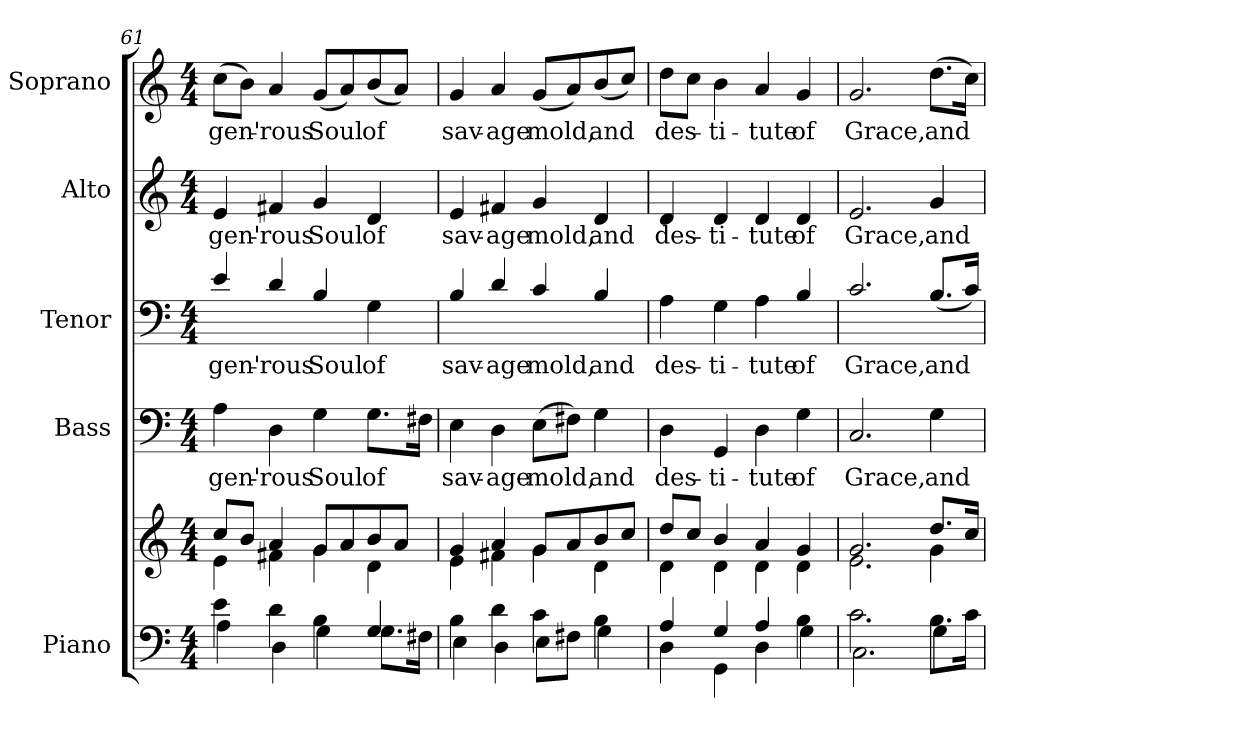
**kern	**kern	**kern	**text	**kern	**text	**kern	**text	**kern	**text
*part5	*part5	*part4	*part4	*part3	*part3	*part2	*part2	*part1	*part1
*staff6	*staff5	*staff4	*staff4	*staff3	*staff3	*staff2	*staff2	*staff1	*staff1
*I"Piano	*	*I"Bass	*	*I"Tenor	*	*I"Alto	*	*I"Soprano	*
*I'Pno.	*	*I'B.	*	*I'T.	*	*I'A.	*	*I'S.	*
!!LO:PB:g=z
*clefF4	*clefG2	*clefF4	*	*clefF4	*	*clefG2	*	*clefG2	*
*k[]	*k[]	*k[]	*	*k[]	*	*k[]	*	*k[]	*
*C:	*C:	*C:	*	*C:	*	*C:	*	*C:	*
*M4/4	*M4/4	*M4/4	*	*M4/4	*	*M4/4	*	*M4/4	*
=61	=61	=61	=61	=61	=61	=61	=61	=61	=61
*^	*^	*	*	*	*	*	*	*	*
!	!	!	!	!	!LO:LY:b:color=#000000	!	!	!	!	!	!
!	!	!	!	!	!	!	!LO:LY:b:color=#000000	!	!	!	!
!	!	!	!	!	!	!	!	!	!LO:LY:b:color=#000000	!	!
!	!	!	!	!	!	!	!	!	!	!	!LO:LY:b:color=#000000
4ei\	4Ai\	8cci/L	4ei\	4Ai\	-gen'-	4ei/	-gen'-	4ei/	-gen'-	(8cci\L	-gen'-
.	.	8bi/J	.	.	.	.	.	.	.	8bi\J)	.
!	!	!	!	!	!LO:LY:b:color=#000000	!	!	!	!	!	!
!	!	!	!	!	!	!	!LO:LY:b:color=#000000	!	!	!	!
!	!	!	!	!	!	!	!	!	!LO:LY:b:color=#000000	!	!
!	!	!	!	!	!	!	!	!	!	!	!LO:LY:b:color=#000000
4di\	4Di\	4ai/	4f#Xi\	4Di\	-rous	4di/	-rous	4f#Xi/	-rous	4ai/	-rous
!	!	!	!	!	!LO:LY:b:color=#000000	!	!	!	!	!	!
!	!	!	!	!	!	!	!LO:LY:b:color=#000000	!	!	!	!
!	!	!	!	!	!	!	!	!	!LO:LY:b:color=#000000	!	!
!	!	!	!	!	!	!	!	!	!	!	!LO:LY:b:color=#000000
4Bi\	4Gi\	8gi/L	4gi\	4Gi\	Soul	4Bi/	Soul	4gi/	Soul	(8gi/L	Soul
.	.	8ai/	.	.	.	.	.	.	.	8ai/)	.
!	!	!	!	!	!LO:LY:b:color=#000000	!	!	!	!	!	!
!	!	!	!	!	!	!	!LO:LY:b:color=#000000	!	!	!	!
!	!	!	!	!	!	!	!	!	!LO:LY:b:color=#000000	!	!
!	!	!	!	!	!	!	!	!	!	!	!LO:LY:b:color=#000000
4Gi/	8.Gi\L	8bi/	4di\	8.Gi\L	of	4Gi\	of	4di/	of	(8bi/	of
.	.	8ai/J	.	.	.	.	.	.	.	8ai/J)	.
.	16F#Xi\Jk	.	.	16F#Xi\Jk	.	.	.	.	.	.	.
=62	=62	=62	=62	=62	=62	=62	=62	=62	=62	=62	=62
!	!	!	!	!	!LO:LY:b:color=#000000	!	!	!	!	!	!
!	!	!	!	!	!	!	!LO:LY:b:color=#000000	!	!	!	!
!	!	!	!	!	!	!	!	!	!LO:LY:b:color=#000000	!	!
!	!	!	!	!	!	!	!	!	!	!	!LO:LY:b:color=#000000
4Bi\	4Ei\	4gi/	4ei\	4Ei\	sav-	4Bi/	sav-	4ei/	sav-	4gi/	sav-
!	!	!	!	!	!LO:LY:b:color=#000000	!	!	!	!	!	!
!	!	!	!	!	!	!	!LO:LY:b:color=#000000	!	!	!	!
!	!	!	!	!	!	!	!	!	!LO:LY:b:color=#000000	!	!
!	!	!	!	!	!	!	!	!	!	!	!LO:LY:b:color=#000000
4di\	4Di\	4ai/	4f#Xi\	4Di\	-age	4di/	-age	4f#Xi/	-age	4ai/	-age
!	!	!	!	!	!LO:LY:b:color=#000000	!	!	!	!	!	!
!	!	!	!	!	!	!	!LO:LY:b:color=#000000	!	!	!	!
!	!	!	!	!	!	!	!	!	!LO:LY:b:color=#000000	!	!
!	!	!	!	!	!	!	!	!	!	!	!LO:LY:b:color=#000000
4ci\	8Ei\L	8gi/L	4gi\	(8Ei\L	mold,	4ci/	mold,	4gi/	mold,	(8gi/L	mold,
.	8F#Xi\J	8ai/	.	8F#Xi\J)	.	.	.	.	.	8ai/)	.
!	!	!	!	!	!LO:LY:b:color=#000000	!	!	!	!	!	!
!	!	!	!	!	!	!	!LO:LY:b:color=#000000	!	!	!	!
!	!	!	!	!	!	!	!	!	!LO:LY:b:color=#000000	!	!
!	!	!	!	!	!	!	!	!	!	!	!LO:LY:b:color=#000000
4Bi\	4Gi\	8bi/	4di\	4Gi\	and	4Bi/	and	4di/	and	(8bi/	and
.	.	8cci/J	.	.	.	.	.	.	.	8cci/J)	.
=63	=63	=63	=63	=63	=63	=63	=63	=63	=63	=63	=63
!	!	!	!	!	!LO:LY:b:color=#000000	!	!	!	!	!	!
!	!	!	!	!	!	!	!LO:LY:b:color=#000000	!	!	!	!
!	!	!	!	!	!	!	!	!	!LO:LY:b:color=#000000	!	!
!	!	!	!	!	!	!	!	!	!	!	!LO:LY:b:color=#000000
4Ai/	4Di\	8ddi/L	4di\	4Di\	des-	4Ai\	des-	4di/	des-	8ddi\L	des-
.	.	8cci/J	.	.	.	.	.	.	.	8cci\J	.
!	!	!	!	!	!LO:LY:b:color=#000000	!	!	!	!	!	!
!	!	!	!	!	!	!	!LO:LY:b:color=#000000	!	!	!	!
!	!	!	!	!	!	!	!	!	!LO:LY:b:color=#000000	!	!
!	!	!	!	!	!	!	!	!	!	!	!LO:LY:b:color=#000000
4Gi/	4GGi\	4bi/	4di\	4GGi/	-ti-	4Gi\	-ti-	4di/	-ti-	4bi\	-ti-
!	!	!	!	!	!LO:LY:b:color=#000000	!	!	!	!	!	!
!	!	!	!	!	!	!	!LO:LY:b:color=#000000	!	!	!	!
!	!	!	!	!	!	!	!	!	!LO:LY:b:color=#000000	!	!
!	!	!	!	!	!	!	!	!	!	!	!LO:LY:b:color=#000000
4Ai/	4Di\	4ai/	4di\	4Di\	-tute	4Ai\	-tute	4di/	-tute	4ai/	-tute
!	!	!	!	!	!LO:LY:b:color=#000000	!	!	!	!	!	!
!	!	!	!	!	!	!	!LO:LY:b:color=#000000	!	!	!	!
!	!	!	!	!	!	!	!	!	!LO:LY:b:color=#000000	!	!
!	!	!	!	!	!	!	!	!	!	!	!LO:LY:b:color=#000000
4Bi\	4Gi\	4gi/	4di\	4Gi\	of	4Bi/	of	4di/	of	4gi/	of
!!LO:PB:g=z
=64	=64	=64	=64	=64	=64	=64	=64	=64	=64	=64	=64
!	!	!	!	!	!LO:LY:b:color=#000000	!	!	!	!	!	!
!	!	!	!	!	!	!	!LO:LY:b:color=#000000	!	!	!	!
!	!	!	!	!	!	!	!	!	!LO:LY:b:color=#000000	!	!
!	!	!	!	!	!	!	!	!	!	!	!LO:LY:b:color=#000000
2.ci\	2.Ci\	2.gi/	2.ei\	2.Ci/	Grace,	2.ci/	Grace,	2.ei/	Grace,	2.gi/	Grace,
!	!	!	!	!	!LO:LY:b:color=#000000	!	!	!	!	!	!
!	!	!	!	!	!	!	!LO:LY:b:color=#000000	!	!	!	!
!	!	!	!	!	!	!	!	!	!LO:LY:b:color=#000000	!	!
!	!	!	!	!	!	!	!	!	!	!	!LO:LY:b:color=#000000
8.Bi\L	4Gi\	8.ddi/L	4gi\	4Gi\	and	(8.Bi/L	and	4gi/	and	(8.ddi\L	and
16ci\Jk	.	16cci/Jk	.	.	.	16ci/Jk)	.	.	.	16cci\Jk)	.
*v	*v	*	*	*	*	*	*	*	*	*	*
*	*v	*v	*	*	*	*	*	*	*	*
=	=	=	=	=	=	=	=	=	=
*-	*-	*-	*-	*-	*-	*-	*-	*-	*-
